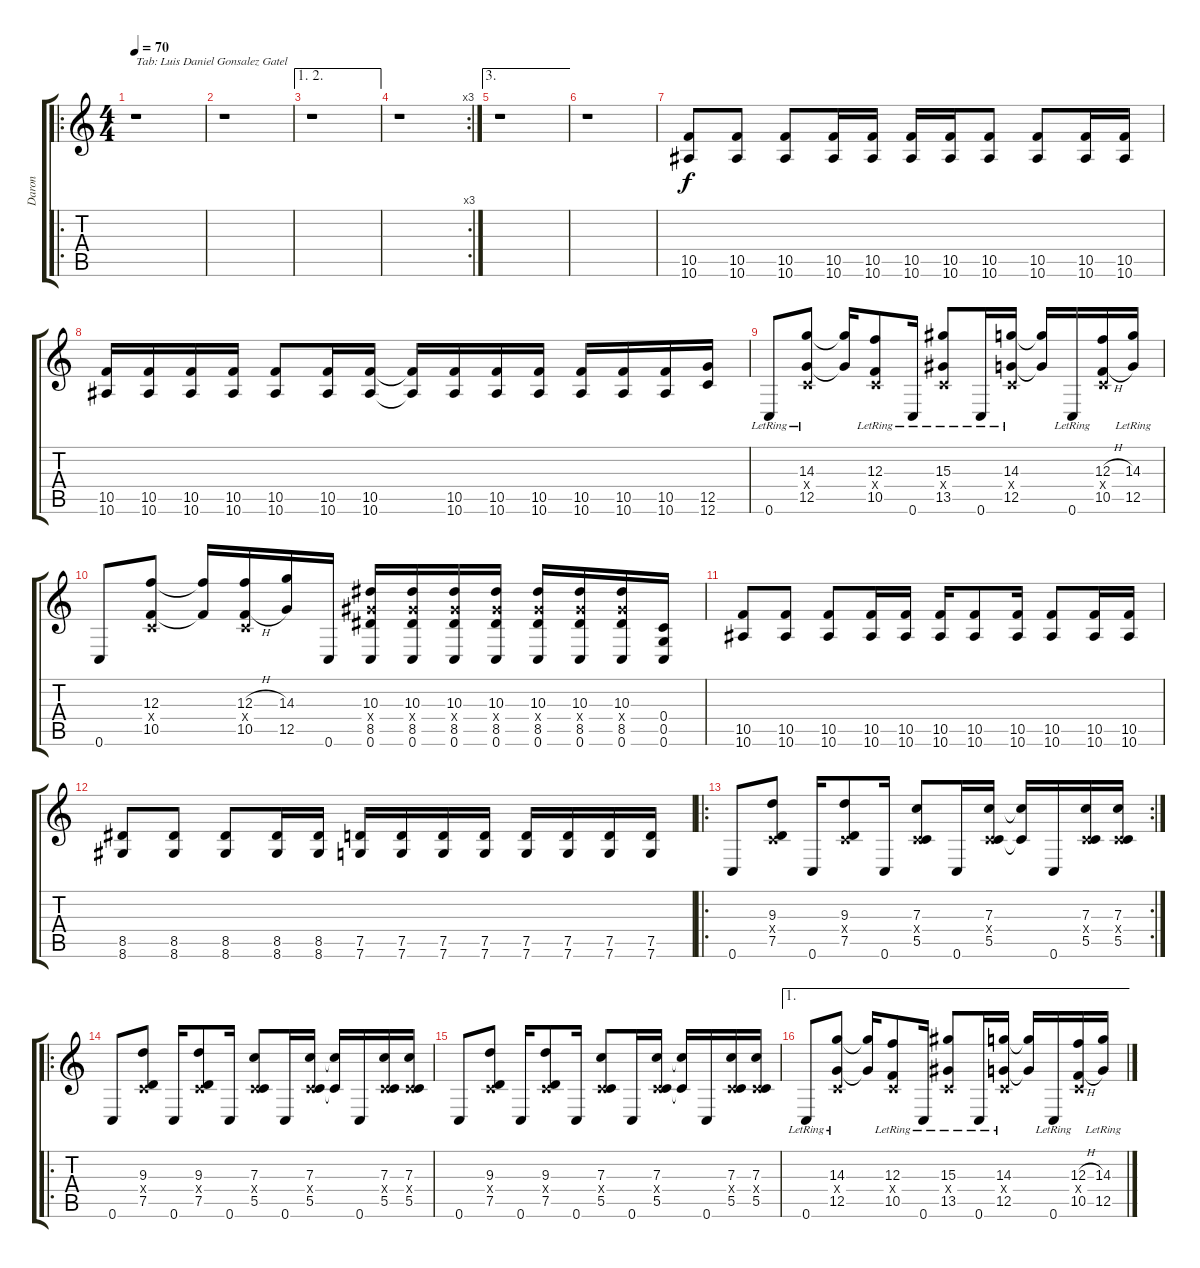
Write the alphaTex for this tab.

\track ("Daron" "Daron") {instrument distortionguitar}
\staff {score tabs}
\tuning (D4 A3 F3 C3 G2 C2) {hide}
\ro
\ts (4 4)
\tempo 70
\clef g2
\ks c
r.1{txt "Tab: Luis Daniel Gonsalez Gatel" dy f instrument distortionguitar} |
r.1 |
\ae (1 2)
r.1 |
\rc 3
r.1 |
\ae 3
r.1 |
r.1 |
(10.5 10.6).8 (10.5 10.6).8 (10.5 10.6).8 (10.5 10.6).16 (10.5 10.6).16 (10.5 10.6).16 (10.5 10.6).16 (10.5 10.6).8 (10.5 10.6).8 (10.5 10.6).16 (10.5 10.6).16 |
(10.5 10.6).16 (10.5 10.6).16 (10.5 10.6).16 (10.5 10.6).16 (10.5 10.6).8 (10.5 10.6).16 (10.5 10.6).16 (10.5{t} 10.6{t}).16 (10.5 10.6).16 (10.5 10.6).16 (10.5 10.6).16 (10.5 10.6).16 (10.5 10.6).16 (10.5 10.6).16 (12.5 12.6).16 |
0.6{lr}.8 (14.3{lr} 0.4{x} 12.5{lr}).8 (14.3{t} 12.5{t}).16 (12.3{lr} 0.4{x} 10.5{lr}).8 0.6{lr}.16 (15.3{lr} 0.4{x} 13.5{lr}).8 0.6{lr}.16 (14.3{lr} 0.4{x} 12.5{lr}).16 (14.3{t} 12.5{t}).16 0.6{lr}.16 (12.3{h} 0.4{x} 10.5{h}).16 (14.3{lr} 12.5{lr}).16 |
0.6.8 (12.3 0.4{x} 10.5).8 (12.3{t} 10.5{t}).16 (12.3{h} 0.4{x} 10.5{h}).16 (14.3 12.5).16 0.6.16 (10.3 8.4{x} 8.5 0.6).16 (10.3 8.4{x} 8.5 0.6).16 (10.3 8.4{x} 8.5 0.6).16 (10.3 8.4{x} 8.5 0.6).16 (10.3 8.4{x} 8.5 0.6).16 (10.3 8.4{x} 8.5 0.6).16 (10.3 8.4{x} 8.5 0.6).16 (0.4 0.5 0.6).16 |
(10.5 10.6).8 (10.5 10.6).8 (10.5 10.6).8 (10.5 10.6).16 (10.5 10.6).16 (10.5 10.6).16 (10.5 10.6).8 (10.5 10.6).16 (10.5 10.6).8 (10.5 10.6).16 (10.5 10.6).16 |
(8.5 8.6).8 (8.5 8.6).8 (8.5 8.6).8 (8.5 8.6).16 (8.5 8.6).16 (7.5 7.6).16 (7.5 7.6).16 (7.5 7.6).16 (7.5 7.6).16 (7.5 7.6).16 (7.5 7.6).16 (7.5 7.6).16 (7.5 7.6).16 |
\ro
\rc 2
0.6.8 (9.3 0.4{x} 7.5).8 0.6.16 (9.3 0.4{x} 7.5).8 0.6.16 (7.3 0.4{x} 5.5).8 0.6.16 (7.3 0.4{x} 5.5).16 (7.3{t} 5.5{t}).16 0.6.16 (7.3 0.4{x} 5.5).16 (7.3 0.4{x} 5.5).16 |
\ro
0.6.8{volume 9} (9.3 0.4{x} 7.5).8 0.6.16 (9.3 0.4{x} 7.5).8 0.6.16 (7.3 0.4{x} 5.5).8 0.6.16 (7.3 0.4{x} 5.5).16 (7.3{t} 5.5{t}).16 0.6.16 (7.3 0.4{x} 5.5).16 (7.3 0.4{x} 5.5).16 |
0.6.8 (9.3 0.4{x} 7.5).8 0.6.16 (9.3 0.4{x} 7.5).8 0.6.16 (7.3 0.4{x} 5.5).8 0.6.16 (7.3 0.4{x} 5.5).16 (7.3{t} 5.5{t}).16 0.6.16 (7.3 0.4{x} 5.5).16 (7.3 0.4{x} 5.5).16 |
\ae 1
0.6{lr}.8 (14.3{lr} 0.4{x} 12.5{lr}).8 (14.3{t} 12.5{t}).16 (12.3{lr} 0.4{x} 10.5{lr}).8 0.6{lr}.16 (15.3{lr} 0.4{x} 13.5{lr}).8 0.6{lr}.16 (14.3{lr} 0.4{x} 12.5{lr}).16 (14.3{t} 12.5{t}).16 0.6{lr}.16 (12.3{h} 0.4{x} 10.5{h}).16 (14.3{lr} 12.5{lr}).16
